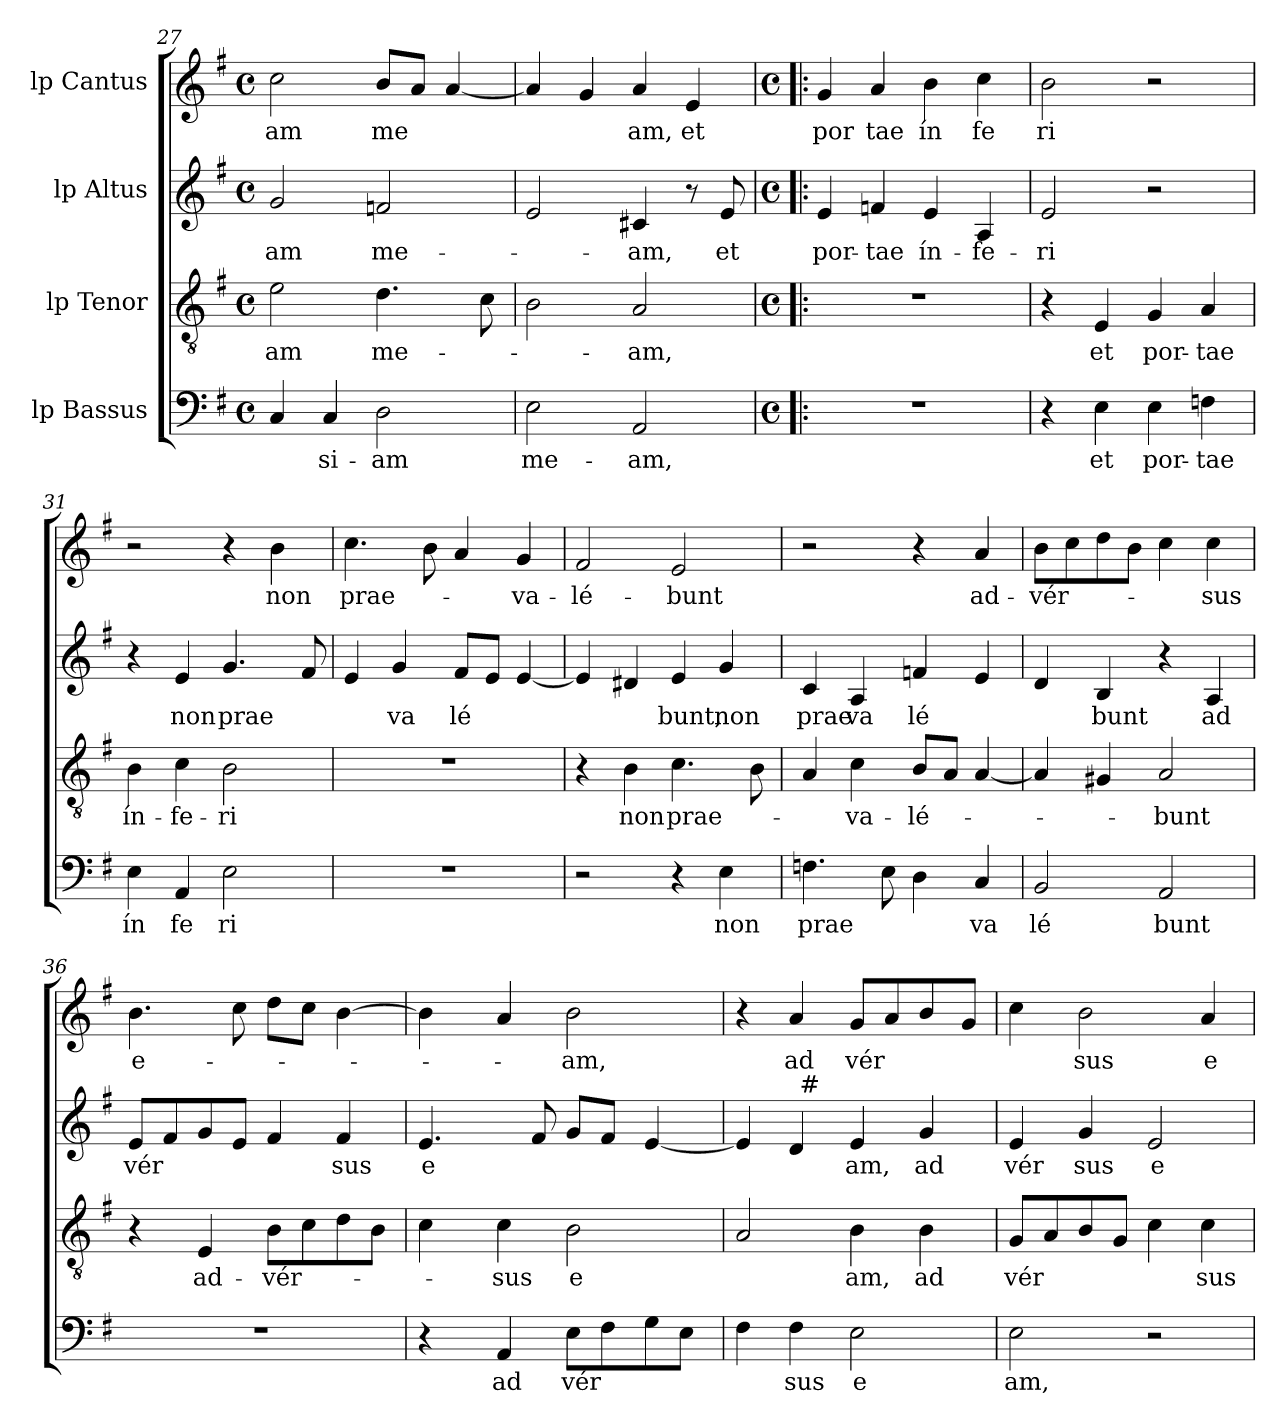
**kern	**text	**kern	**text	**kern	**text	**kern	**text
*part4	*part4	*part3	*part3	*part2	*part2	*part1	*part1
*staff4	*staff4	*staff3	*staff3	*staff2	*staff2	*staff1	*staff1
*I"lp Bassus	*	*I"lp Tenor	*	*I"lp Altus	*	*I"lp Cantus	*
*clefF4	*	*clefGv2	*	*clefG2	*	*clefG2	*
*k[f#]	*	*k[f#]	*	*k[f#]	*	*k[f#]	*
*G:	*	*G:	*	*G:	*	*G:	*
*M4/4	*	*M4/4	*	*M4/4	*	*M4/4	*
*met(c)	*	*met(c)	*	*met(c)	*	*met(c)	*
=27	=27	=27	=27	=27	=27	=27	=27
!	!	!	!LO:LY:b:cj	!	!LO:LY:b:cj	!	!LO:LY:b:cj
4C/	.	2e\	-am	2g/	-am	2cc\	am
!	!LO:LY:b:cj	!	!	!	!	!	!
4C/	-si-	.	.	.	.	.	.
!	!LO:LY:b:cj	!	!LO:LY:b	!	!LO:LY:b	!	!LO:LY:b
2D\	-am	4.d\	me-	2fn/	me-	8b/L	me
.	.	.	.	.	.	8a/J	.
.	.	.	.	.	.	[<4a/	.
.	.	8c\	.	.	.	.	.
=28	=28	=28	=28	=28	=28	=28	=28
!	!LO:LY:b:cj	!	!	!	!	!	!
2E\	me-	2B\	.	2e/	.	4a/]	.
.	.	.	.	.	.	4g/	.
!	!LO:LY:b:cj	!	!LO:LY:b:cj	!	!LO:LY:b:cj	!	!LO:LY:b:cj
2AA/	-am,	2A/	-am,	4c#X/	-am,	4a/	am,
!	!	!	!	!	!	!	!LO:LY:b:cj
.	.	.	.	8r	.	4e/	et
!	!	!	!	!	!LO:LY:b:cj	!	!
.	.	.	.	8e/	et	.	.
=29!|:	=29!|:	=29!|:	=29!|:	=29!|:	=29!|:	=29!|:	=29!|:
*M4/4	*	*M4/4	*	*M4/4	*	*M4/4	*
*met(c)	*	*met(c)	*	*met(c)	*	*met(c)	*
!	!	!	!	!	!LO:LY:b:cj	!	!LO:LY:b:cj
1r	.	1r	.	4e/	por-	4g/	por
!	!	!	!	!	!LO:LY:b:cj	!	!LO:LY:b:cj
.	.	.	.	4fn/	-tae	4a/	tae
!	!	!	!	!	!LO:LY:b:cj	!	!LO:LY:b:cj
.	.	.	.	4e/	ín-	4b\	ín
!	!	!	!	!	!LO:LY:b:cj	!	!LO:LY:b:cj
.	.	.	.	4A/	-fe-	4cc\	fe
=30	=30	=30	=30	=30	=30	=30	=30
!	!	!	!	!	!LO:LY:b:cj	!	!LO:LY:b:cj
4r	.	4r	.	2e/	-ri	2b\	ri
!	!LO:LY:b:cj	!	!LO:LY:b:cj	!	!	!	!
4E\	et	4E/	et	.	.	.	.
!	!LO:LY:b:cj	!	!LO:LY:b:cj	!	!	!	!
4E\	por-	4G/	por-	2r	.	2r	.
!	!LO:LY:b:cj	!	!LO:LY:b:cj	!	!	!	!
4Fn\	-tae	4A/	-tae	.	.	.	.
!!LO:LB:g=z
=31	=31	=31	=31	=31	=31	=31	=31
!	!LO:LY:b:cj	!	!LO:LY:b:cj	!	!	!	!
4E\	ín	4B\	ín-	4r	.	2r	.
!	!LO:LY:b:cj	!	!LO:LY:b:cj	!	!LO:LY:b:cj	!	!
4AA/	fe	4c\	-fe-	4e/	non	.	.
!	!LO:LY:b:cj	!	!LO:LY:b:cj	!	!LO:LY:b	!	!
2E\	ri	2B\	-ri	4.g/	prae	4r	.
!	!	!	!	!	!	!	!LO:LY:b:cj
.	.	.	.	.	.	4b\	non
.	.	.	.	8f#/	.	.	.
=32	=32	=32	=32	=32	=32	=32	=32
!	!	!	!	!	!	!	!LO:LY:b
1r	.	1r	.	4e/	.	4.cc\	prae-
!	!	!	!	!	!LO:LY:b:cj	!	!
.	.	.	.	4g/	va	.	.
.	.	.	.	.	.	8b\	.
!	!	!	!	!	!LO:LY:b:cj	!	!
.	.	.	.	8f#/L	lé	4a/	.
.	.	.	.	8e/J	.	.	.
!	!	!	!	!	!	!	!LO:LY:b:cj
.	.	.	.	[<4e/	.	4g/	-va-
=33	=33	=33	=33	=33	=33	=33	=33
!	!	!	!	!	!	!	!LO:LY:b:cj
2r	.	4r	.	4e/]	.	2f#/	-lé-
!	!	!	!LO:LY:b:cj	!	!	!	!
.	.	4B\	non	4d#X/	.	.	.
!	!	!	!LO:LY:b	!	!LO:LY:b:cj	!	!LO:LY:b:cj
4r	.	4.c\	prae-	4e/	bunt,	2e/	-bunt
!	!LO:LY:b:cj	!	!	!	!LO:LY:b:cj	!	!
4E\	non	.	.	4g/	non	.	.
.	.	8B\	.	.	.	.	.
=34	=34	=34	=34	=34	=34	=34	=34
!	!LO:LY:b	!	!	!	!LO:LY:b:cj	!	!
4.Fn\	prae	4A/	.	4c/	prae	2r	.
!	!	!	!LO:LY:b:cj	!	!LO:LY:b:cj	!	!
.	.	4c\	-va-	4A/	va	.	.
8E\	.	.	.	.	.	.	.
!	!	!	!LO:LY:b:cj	!	!LO:LY:b:cj	!	!
4D\	.	8B/L	-lé-	4fn/	lé	4r	.
.	.	8A/J	.	.	.	.	.
!	!LO:LY:b:cj	!	!	!	!	!	!LO:LY:b:cj
4C/	va	[<4A/	.	4e/	.	4a/	ad-
=35	=35	=35	=35	=35	=35	=35	=35
!	!LO:LY:b:cj	!	!	!	!	!	!LO:LY:b
2BB/	lé	4A/]	.	4d/	.	8b\L	-vér-
.	.	.	.	.	.	8cc\	.
!	!	!	!	!	!LO:LY:b:cj	!	!
.	.	4G#X/	.	4B/	bunt	8dd\	.
.	.	.	.	.	.	8b\J	.
!	!LO:LY:b:cj	!	!LO:LY:b:cj	!	!	!	!
2AA/	bunt	2A/	-bunt	4r	.	4cc\	.
!	!	!	!	!	!LO:LY:b:cj	!	!LO:LY:b:cj
.	.	.	.	4A/	ad	4cc\	-sus
=36	=36	=36	=36	=36	=36	=36	=36
!	!	!	!	!	!LO:LY:b	!	!LO:LY:b:cj
1r	.	4r	.	8e/L	vér	4.b\	e-
.	.	.	.	8f#/	.	.	.
!	!	!	!LO:LY:b:cj	!	!	!	!
.	.	4E/	ad-	8g/	.	.	.
.	.	.	.	8e/J	.	8cc\	.
!	!	!	!LO:LY:b	!	!	!	!
.	.	8B\L	-vér-	4f#/	.	8dd\L	.
.	.	8c\	.	.	.	8cc\J	.
!	!	!	!	!	!LO:LY:b:cj	!	!
.	.	8d\	.	4f#/	sus	[>4b\	.
.	.	8B\J	.	.	.	.	.
!!LO:LB:g=z
=37	=37	=37	=37	=37	=37	=37	=37
!	!	!	!	!	!LO:LY:b:cj	!	!
*	*	*	*	*	*	*^	*
4r	.	4c\	.	4.e/	e	4b\]	8ryy	.
.	.	.	.	.	.	.	32ryy	.
.	.	.	.	.	.	.	2ryy	.
!	!LO:LY:b:cj	!	!LO:LY:b:cj	!	!	!	!	!
4AA/	ad	4c\	-sus	.	.	4a/	.	.
.	.	.	.	8f#/	.	.	.	.
!	!LO:LY:b	!	!LO:LY:b:cj	!	!	!	!	!LO:LY:b:cj
8E\L	vér	2B\	e	8g/L	.	2b\	.	-am,
8F#\	.	.	.	8f#/J	.	.	.	.
.	.	.	.	.	.	.	4ryy	.
8G\	.	.	.	[<4e/	.	.	.	.
8E\J	.	.	.	.	.	.	.	.
.	.	.	.	.	.	.	16.ryy	.
*	*	*	*	*	*	*v	*v	*
=38	=38	=38	=38	=38	=38	=38	=38
*	*	*	*	*^	*	*	*
4F#\	.	2A/	.	4e/]	4ryy	.	4r	.
!	!LO:LY:b:cj	!	!	!	!	!	!	!LO:LY:b:cj
4F#\	sus	.	.	4d/	64ryy	.	4a/	ad
!	!	!	!	!	!LO:TX:a:t=#	!	!	!
.	.	.	.	.	2ryy	.	.	.
!	!LO:LY:b:cj	!	!LO:LY:b:cj	!	!	!LO:LY:b:cj	!	!LO:LY:b
2E\	e	4B\	am,	4e/	.	am,	8g/L	vér
.	.	.	.	.	.	.	8a/	.
!	!	!	!LO:LY:b:cj	!	!	!LO:LY:b:cj	!	!
.	.	4B\	ad	4g/	.	ad	8b/	.
.	.	.	.	.	8...ryy	.	.	.
.	.	.	.	.	.	.	8g/J	.
=39	=39	=39	=39	=39	=39	=39	=39	=39
!	!LO:LY:b:cj	!	!LO:LY:b	!	!	!LO:LY:b:cj	!	!
*	*	*	*	*v	*v	*	*	*
2E\	am,	8G/L	vér	4e/	vér	4cc\	.
.	.	8A/	.	.	.	.	.
!	!	!	!	!	!LO:LY:b:cj	!	!LO:LY:b:cj
.	.	8B/	.	4g/	sus	2b\	sus
.	.	8G/J	.	.	.	.	.
!	!	!	!	!	!LO:LY:b:cj	!	!
2r	.	4c\	.	2e/	e	.	.
!	!	!	!LO:LY:b:cj	!	!	!	!LO:LY:b:cj
.	.	4c\	sus	.	.	4a/	e
=	=	=	=	=	=	=	=
*-	*-	*-	*-	*-	*-	*-	*-
